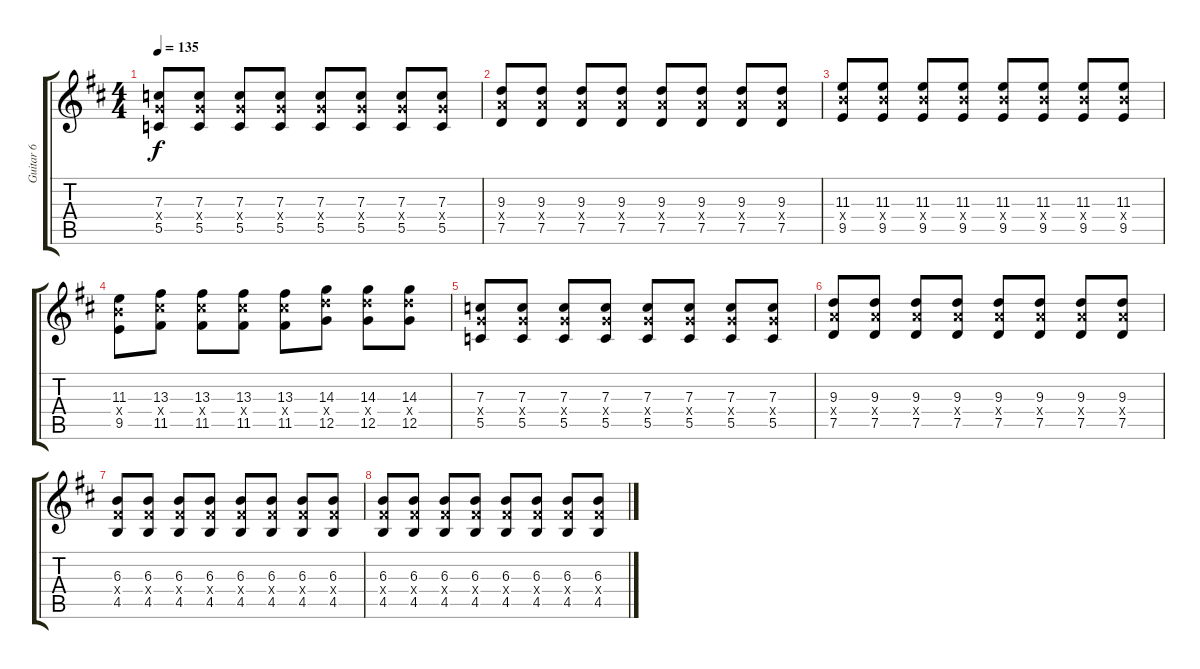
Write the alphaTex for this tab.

\track ("Guitar 6" "Guitar 6") {instrument distortionguitar}
\staff {score tabs}
\tuning (D4 A3 F3 C3 G2 D2) {hide}
\ts (4 4)
\tempo 135
\clef g2
\ks d
(7.3 7.4{x} 5.5).8{dy f} (7.3 7.4{x} 5.5).8 (7.3 7.4{x} 5.5).8 (7.3 7.4{x} 5.5).8 (7.3 7.4{x} 5.5).8 (7.3 7.4{x} 5.5).8 (7.3 7.4{x} 5.5).8 (7.3 7.4{x} 5.5).8 |
(9.3 9.4{x} 7.5).8 (9.3 9.4{x} 7.5).8 (9.3 9.4{x} 7.5).8 (9.3 9.4{x} 7.5).8 (9.3 9.4{x} 7.5).8 (9.3 9.4{x} 7.5).8 (9.3 9.4{x} 7.5).8 (9.3 9.4{x} 7.5).8 |
(11.3 11.4{x} 9.5).8 (11.3 11.4{x} 9.5).8 (11.3 11.4{x} 9.5).8 (11.3 11.4{x} 9.5).8 (11.3 11.4{x} 9.5).8 (11.3 11.4{x} 9.5).8 (11.3 11.4{x} 9.5).8 (11.3 11.4{x} 9.5).8 |
(11.3 11.4{x} 9.5).8 (13.3 13.4{x} 11.5).8 (13.3 13.4{x} 11.5).8 (13.3 13.4{x} 11.5).8 (13.3 13.4{x} 11.5).8 (14.3 14.4{x} 12.5).8 (14.3 14.4{x} 12.5).8 (14.3 14.4{x} 12.5).8 |
(7.3 7.4{x} 5.5).8 (7.3 7.4{x} 5.5).8 (7.3 7.4{x} 5.5).8 (7.3 7.4{x} 5.5).8 (7.3 7.4{x} 5.5).8 (7.3 7.4{x} 5.5).8 (7.3 7.4{x} 5.5).8 (7.3 7.4{x} 5.5).8 |
(9.3 9.4{x} 7.5).8 (9.3 9.4{x} 7.5).8 (9.3 9.4{x} 7.5).8 (9.3 9.4{x} 7.5).8 (9.3 9.4{x} 7.5).8 (9.3 9.4{x} 7.5).8 (9.3 9.4{x} 7.5).8 (9.3 9.4{x} 7.5).8 |
(6.3 6.4{x} 4.5).8 (6.3 6.4{x} 4.5).8 (6.3 6.4{x} 4.5).8 (6.3 6.4{x} 4.5).8 (6.3 6.4{x} 4.5).8 (6.3 6.4{x} 4.5).8 (6.3 6.4{x} 4.5).8 (6.3 6.4{x} 4.5).8 |
(6.3 6.4{x} 4.5).8 (6.3 6.4{x} 4.5).8 (6.3 6.4{x} 4.5).8 (6.3 6.4{x} 4.5).8 (6.3 6.4{x} 4.5).8 (6.3 6.4{x} 4.5).8 (6.3 6.4{x} 4.5).8 (6.3 6.4{x} 4.5).8
